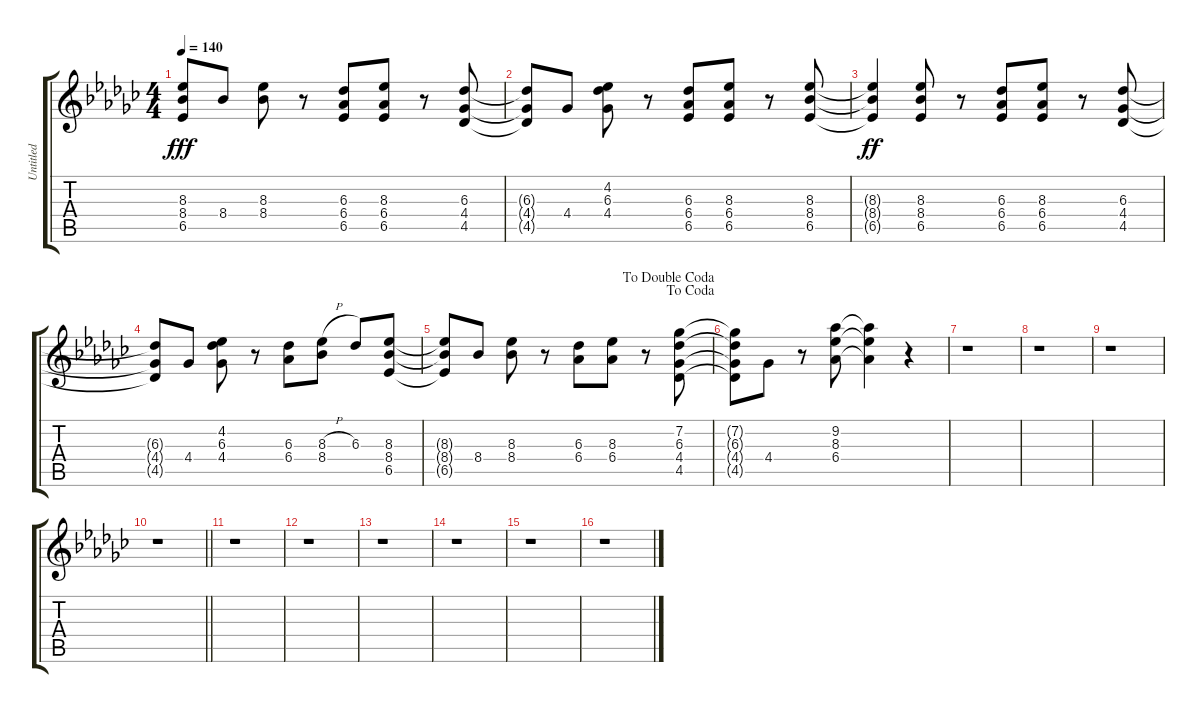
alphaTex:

\track ("Untitled" "Untitled") {instrument electricguitarclean}
\staff {score tabs}
\tuning (E4 B3 G3 D3 A2 E2) {hide}
\ts (4 4)
\tempo 140
\clef g2
\ks gb
(8.3{t} 8.4{t} 6.5{t}).8{dy fff} 8.4.8 (8.3 8.4).8 r.8 (6.3 6.4 6.5).8 (8.3 6.4 6.5).8 r.8 (6.3 4.4 4.5).8 |
(6.3{t} 4.4{t} 4.5{t}).8 4.4.8 (4.2 6.3 4.4).8 r.8 (6.3 6.4 6.5).8 (8.3 6.4 6.5).8 r.8 (8.3 8.4 6.5).8 |
(8.3{t} 8.4{t} 6.5{t}).4{dy ff} (8.3 8.4 6.5).8 r.8 (6.3 6.4 6.5).8 (8.3 6.4 6.5).8 r.8 (6.3 4.4 4.5).8 |
(6.3{t} 4.4{t} 4.5{t}).8 4.4.8 (4.2 6.3 4.4).8 r.8 (6.3 6.4).8 (8.3{h} 8.4).8 6.3.8 (8.3 8.4 6.5).8 |
\jump dacoda
\jump dadoublecoda
(8.3{t} 8.4{t} 6.5{t}).8 8.4.8 (8.3 8.4).8 r.8 (6.3 6.4).8 (8.3 6.4).8 r.8 (7.2 6.3 4.4 4.5).8 |
(7.2{t} 6.3{t} 4.4{t} 4.5{t}).8 4.4.8 r.8 (9.2 8.3 6.4).8 (9.2{t} 8.3{t} 6.4{t}).4 r.4 |
r.1 |
r.1 |
r.1 |
\barLineRight lightlight
r.1 |
r.1 |
r.1 |
r.1 |
r.1 |
r.1 |
r.1
